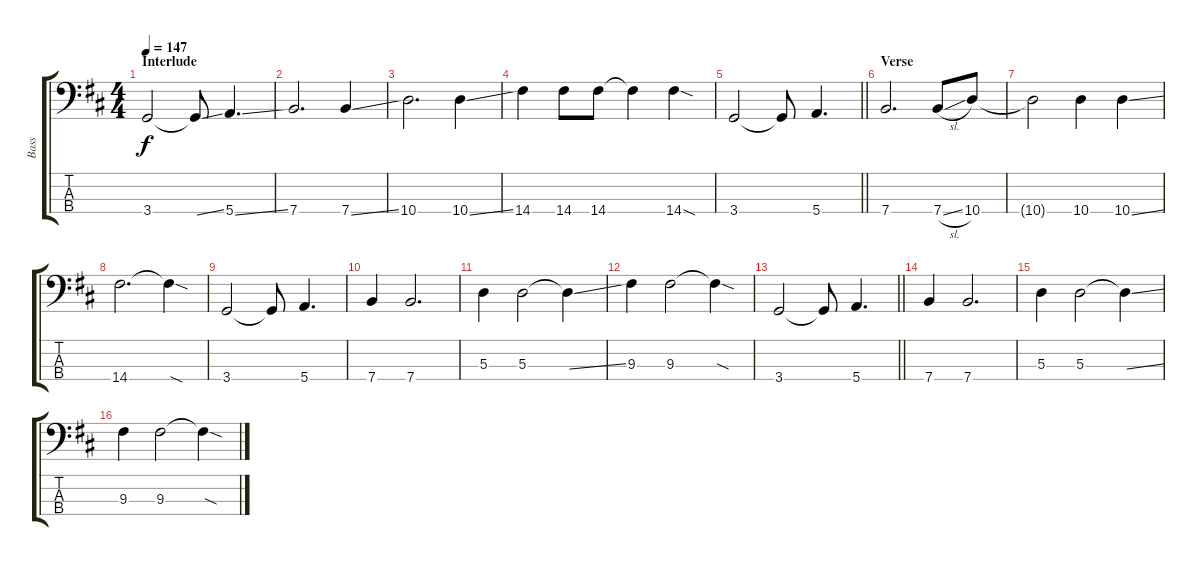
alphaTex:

\track ("Bass" "Bass") {instrument electricbassfinger}
\staff {score tabs}
\tuning (G2 D2 A1 E1) {hide}
\ts (4 4)
\section ("" "Interlude")
\tempo 147
\clef f4
\ks d
3.4.2{dy f} 3.4{ss t}.8 5.4{ss}.4{d} |
7.4.2{d} 7.4{ss}.4 |
10.4.2{d} 10.4{ss}.4 |
14.4.4 14.4.8 14.4.8 14.4{t}.4 14.4{sod}.4 |
\barLineRight lightlight
3.4.2 3.4{t}.8 5.4.4{d} |
\section ("" "Verse")
7.4.2{d} 7.4{sl}.8 10.4.8 |
10.4{t}.2 10.4.4 10.4{ss}.4 |
14.4.2{d} 14.4{sod t}.4 |
3.4.2 3.4{t}.8 5.4.4{d} |
7.4.4 7.4.2{d} |
5.3.4 5.3.2 5.3{ss t}.4 |
9.3.4 9.3.2 9.3{sod t}.4 |
\barLineRight lightlight
3.4.2 3.4{t}.8 5.4.4{d} |
7.4.4 7.4.2{d} |
5.3.4 5.3.2 5.3{ss t}.4 |
9.3.4 9.3.2 9.3{sod t}.4
